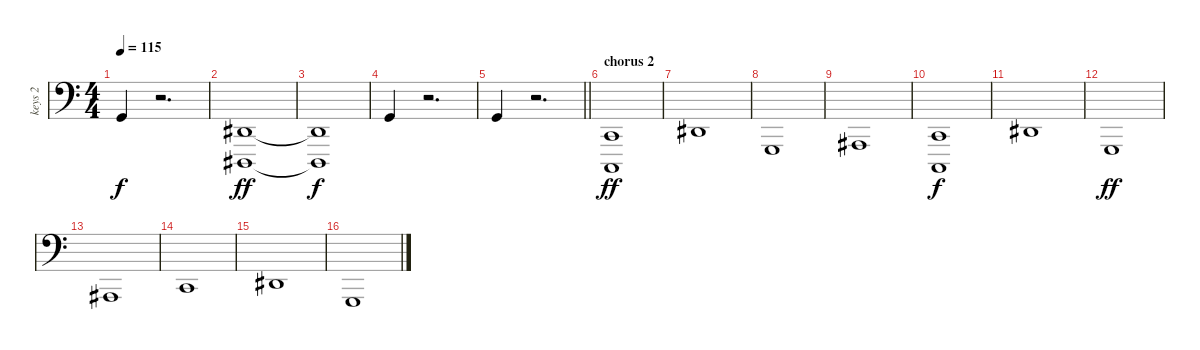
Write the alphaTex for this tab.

\track ("keys 2" "keys 2") {instrument pad2warm}
\staff {score}
\tuning (G2 D2 A1 C1) {hide}
\ts (4 4)
\tempo 115
\clef f4
\ks c
0.1.4{dy f} r.2{d} |
(1.2 3.4).1{dy ff} |
(1.2{t} 3.4{t}).1{dy f} |
0.1.4 r.2{d} |
\barLineRight lightlight
0.1.4 r.2{d} |
\section ("" "chorus 2")
(3.3 0.4).1{dy ff volume 14 instrument lead1square} |
1.2.1 |
7.4.1 |
10.4.1 |
(3.3 0.4).1{dy f} |
6.3.1 |
7.4.1{dy ff} |
10.4.1 |
12.4.1 |
15.4.1 |
7.4.1
